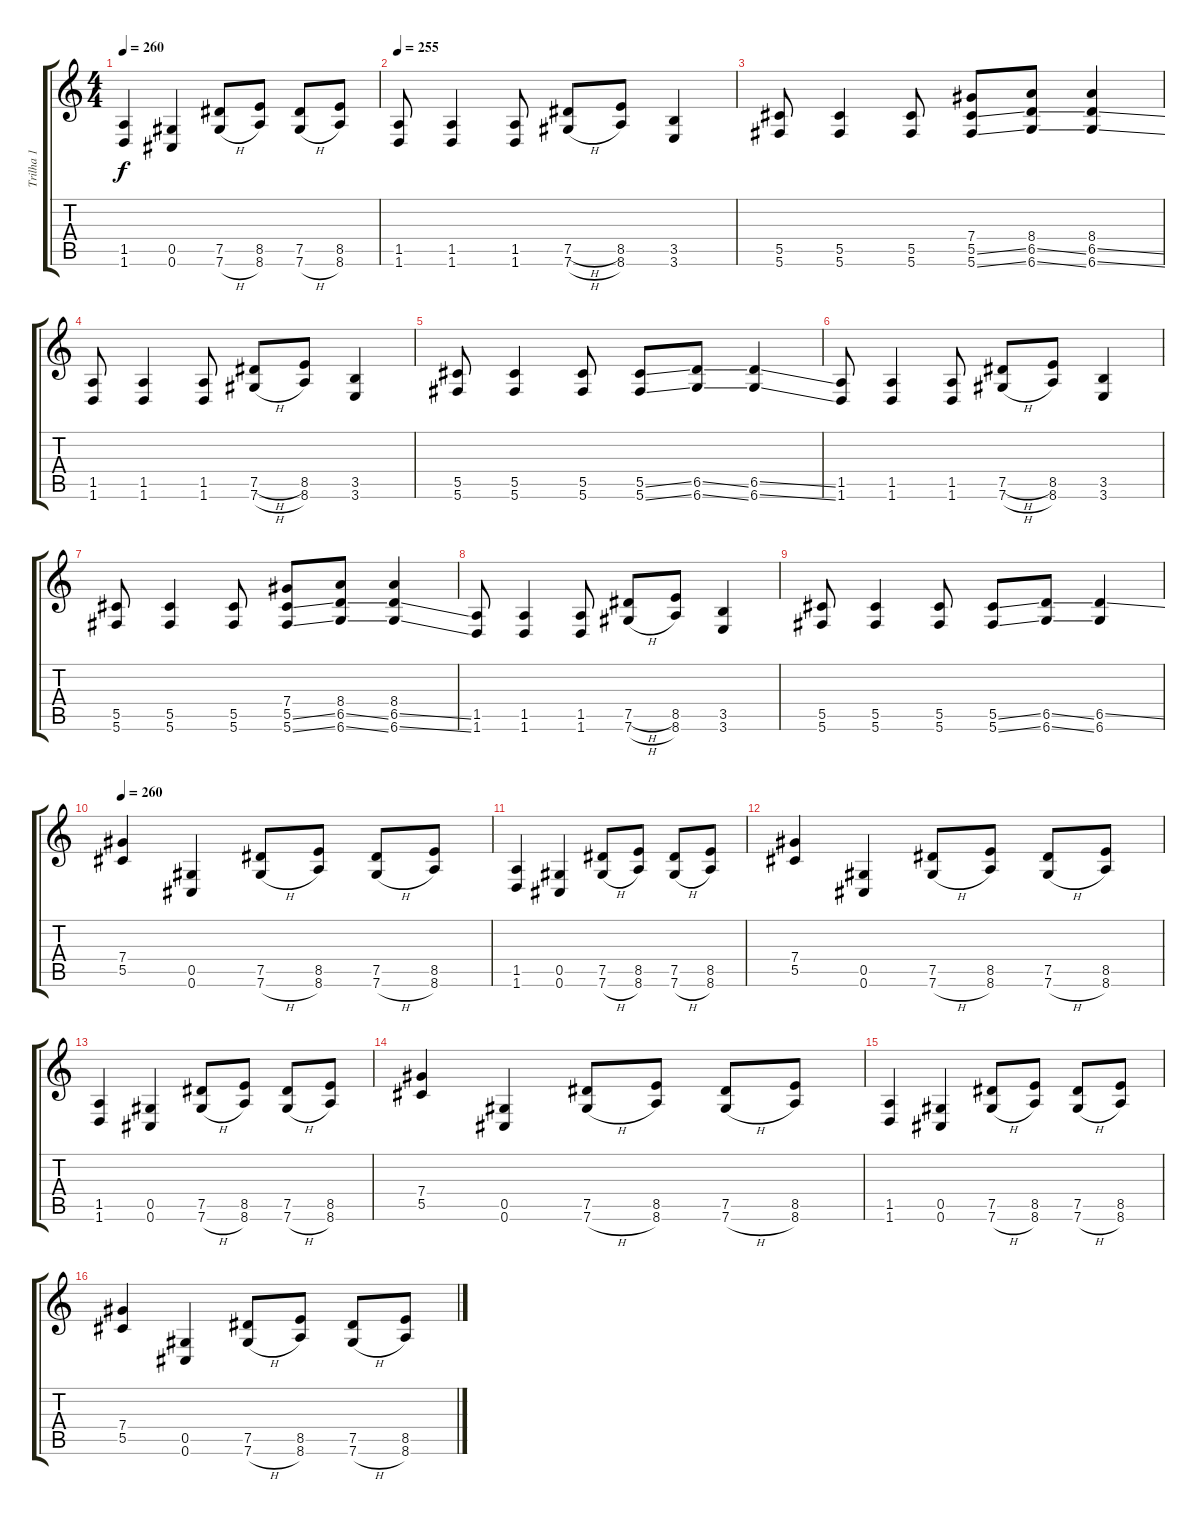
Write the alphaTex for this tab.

\track ("Trilha 1" "Trilha 1") {instrument distortionguitar}
\staff {score tabs}
\tuning (Eb4 Bb3 Gb3 Db3 Ab2 Db2) {hide}
\ts (4 4)
\tempo 260
\clef g2
\ks c
(1.5 1.6).4{dy f} (0.5 0.6).4 (7.5 7.6{h}).8 (8.5 8.6).8 (7.5 7.6{h}).8 (8.5 8.6).8 |
\tempo 255
(1.5 1.6).8 (1.5 1.6).4 (1.5 1.6).8 (7.5{h} 7.6{h}).8 (8.5 8.6).8 (3.5 3.6).4 |
(5.5 5.6).8 (5.5 5.6).4 (5.5 5.6).8 (7.4 5.5{ss} 5.6{ss}).8 (8.4 6.5{ss} 6.6{ss}).8 (8.4 6.5{ss} 6.6{ss}).4 |
(1.5 1.6).8 (1.5 1.6).4 (1.5 1.6).8 (7.5{h} 7.6{h}).8 (8.5 8.6).8 (3.5 3.6).4 |
(5.5 5.6).8 (5.5 5.6).4 (5.5 5.6).8 (5.5{ss} 5.6{ss}).8 (6.5{ss} 6.6{ss}).8 (6.5{ss} 6.6{ss}).4 |
(1.5 1.6).8 (1.5 1.6).4 (1.5 1.6).8 (7.5{h} 7.6{h}).8 (8.5 8.6).8 (3.5 3.6).4 |
(5.5 5.6).8 (5.5 5.6).4 (5.5 5.6).8 (7.4 5.5{ss} 5.6{ss}).8 (8.4 6.5{ss} 6.6{ss}).8 (8.4 6.5{ss} 6.6{ss}).4 |
(1.5 1.6).8 (1.5 1.6).4 (1.5 1.6).8 (7.5{h} 7.6{h}).8 (8.5 8.6).8 (3.5 3.6).4 |
(5.5 5.6).8 (5.5 5.6).4 (5.5 5.6).8 (5.5{ss} 5.6{ss}).8 (6.5{ss} 6.6{ss}).8 (6.5{ss} 6.6).4 |
\tempo 260
(7.4 5.5).4 (0.5 0.6).4 (7.5 7.6{h}).8 (8.5 8.6).8 (7.5 7.6{h}).8 (8.5 8.6).8 |
(1.5 1.6).4 (0.5 0.6).4 (7.5 7.6{h}).8 (8.5 8.6).8 (7.5 7.6{h}).8 (8.5 8.6).8 |
(7.4 5.5).4 (0.5 0.6).4 (7.5 7.6{h}).8 (8.5 8.6).8 (7.5 7.6{h}).8 (8.5 8.6).8 |
(1.5 1.6).4 (0.5 0.6).4 (7.5 7.6{h}).8 (8.5 8.6).8 (7.5 7.6{h}).8 (8.5 8.6).8 |
(7.4 5.5).4 (0.5 0.6).4 (7.5 7.6{h}).8 (8.5 8.6).8 (7.5 7.6{h}).8 (8.5 8.6).8 |
(1.5 1.6).4 (0.5 0.6).4 (7.5 7.6{h}).8 (8.5 8.6).8 (7.5 7.6{h}).8 (8.5 8.6).8 |
(7.4 5.5).4 (0.5 0.6).4 (7.5 7.6{h}).8 (8.5 8.6).8 (7.5 7.6{h}).8 (8.5 8.6).8
